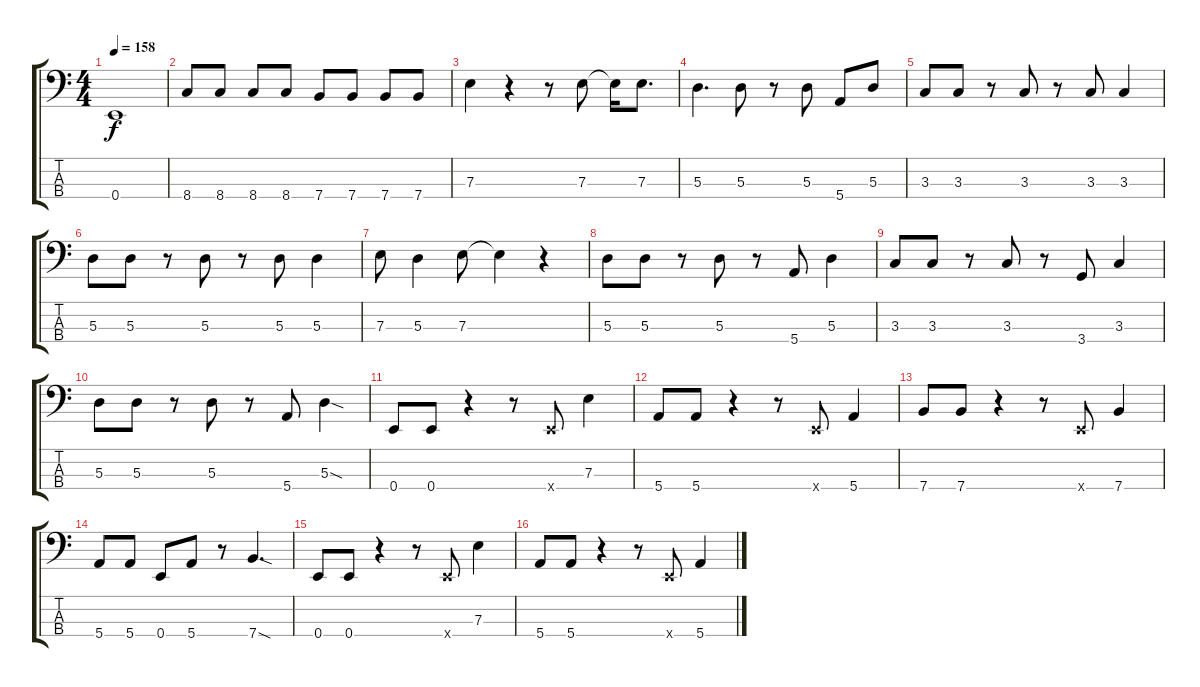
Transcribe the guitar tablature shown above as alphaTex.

\track "" {instrument slapbass1}
\staff {score tabs}
\tuning (G2 D2 A1 E1) {hide}
\ts (4 4)
\tempo 158
\clef f4
\ks c
0.4.1{dy f} |
8.4.8 8.4.8 8.4.8 8.4.8 7.4.8 7.4.8 7.4.8 7.4.8 |
7.3.4 r.4 r.8 7.3.8 7.3{t}.16 7.3.8{d} |
5.3.4{d} 5.3.8 r.8 5.3.8 5.4.8 5.3.8 |
3.3.8 3.3.8 r.8 3.3.8 r.8 3.3.8 3.3.4 |
5.3.8 5.3.8 r.8 5.3.8 r.8 5.3.8 5.3.4 |
7.3.8 5.3.4 7.3.8 7.3{t}.4 r.4 |
5.3.8 5.3.8 r.8 5.3.8 r.8 5.4.8 5.3.4 |
3.3.8 3.3.8 r.8 3.3.8 r.8 3.4.8 3.3.4 |
5.3.8 5.3.8 r.8 5.3.8 r.8 5.4.8 5.3{sod}.4 |
0.4.8 0.4.8 r.4 r.8 0.4{x}.8 7.3.4 |
5.4.8 5.4.8 r.4 r.8 0.4{x}.8 5.4.4 |
7.4.8 7.4.8 r.4 r.8 0.4{x}.8 7.4.4 |
5.4.8 5.4.8 0.4.8 5.4.8 r.8 7.4{sod}.4{d} |
0.4.8 0.4.8 r.4 r.8 0.4{x}.8 7.3.4 |
5.4.8 5.4.8 r.4 r.8 0.4{x}.8 5.4.4
